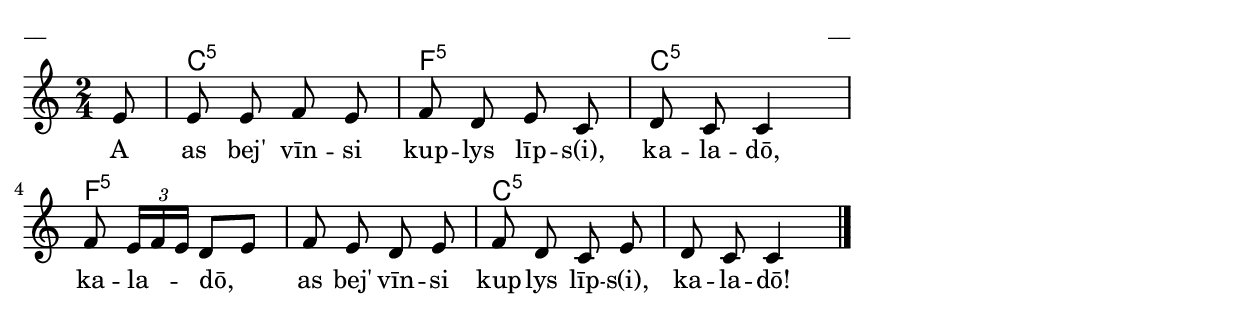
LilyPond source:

\version "2.13.16"
%\header {
%    title = "As bej' vīnsi kuplys līpsi ",Laivas lapas,Ziemassvētki
%}
\paper {
line-width = 14\cm
left-margin = 0.4\cm
between-system-padding = 0.1\cm
between-system-space = 0.1\cm
}
\layout {
indent = #0
ragged-last = ##f
}

chordsA = \chordmode {
\time 2/4
\partial 8*1
s8 | c2:5 | f2:5 | c2:5 | f2:5 | f2:5 | c2:5 | c2:5
}


voiceA = \relative c' {
\clef "treble"
\key c \major
\time 2/4
\partial 8*1
e8 |
%MS
e8 e f e |
f8 d e c |
d8 c c4 |
%ME
f8 \times 2/3 { e16[ f e] } d8[ e] |
f8 e d e |
f8 d c e |
d8 c c4 |
\bar "|."
}

lyricA = \lyricmode {
 A as bej' vīn -- si kup -- lys līp -- s(i), ka -- la -- dō, ka -- la -- dō, as bej' vīn -- si kup -- lys līp -- s(i), ka -- la -- dō!
} 

fullScore = <<
\new ChordNames { 
\set chordChanges = ##t
\chordsA 
}
\new Staff {
<<
\new Voice = "voiceA" { \oneVoice \autoBeamOff \voiceA }
\lyricsto "voiceA" \new Lyrics \lyricA
>>
}
>>

\score {
\fullScore
\header { piece = "__" opus = "__" }
}
\markup { \with-color #(x11-color 'white) \sans \smaller "__" }
\score {
\unfoldRepeats
\fullScore
\midi {
\context { \Staff \remove "Staff_performer" }
\context { \Voice \consists "Staff_performer" }
}
}


